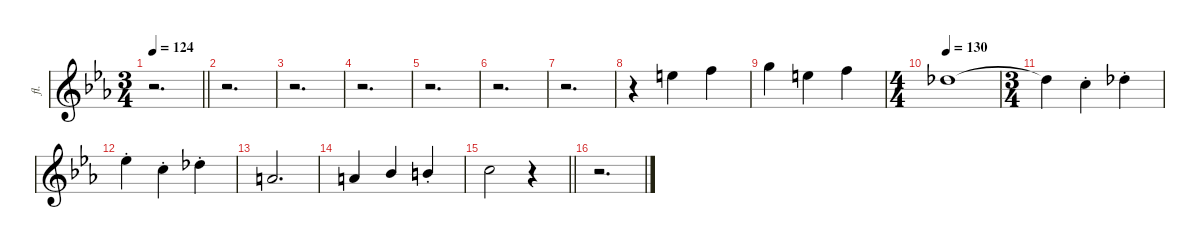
\defaultSystemsLayout 4
\hideDynamics
\bracketExtendMode nobrackets
\otherSystemsTrackNameOrientation horizontal
\track ("Flute" "fl.") {defaultSystemsLayout 8 instrument flute}
\staff {score}
\tuning (E4 B3 G3 D3 A2 E2)
\ts (3 4)
\tempo 124
\clef g2
\barLineRight lightlight
\ks eb
r.2{d dy f beam Down} |
r.2{d beam Down} |
r.2{d beam Down} |
r.2{d beam Down} |
r.2{d beam Down} |
r.2{d beam Down} |
r.2{d beam Down} |
r.4{beam Down} 12.1{acc forcenatural}.4{dy mp beam Down} 13.1{acc forcenatural}.4{beam Down} |
15.1{acc forcenatural}.4{beam Down} 12.1{acc forcenatural}.4{beam Down} 13.1{acc forcenatural}.4{beam Down} |
\ts (4 4)
\beaming (8 2 2 2 2)
\tempo 130
14.2{acc b}.1{beam Down} |
\ts (3 4)
\beaming (8 2 2 2)
14.2{t acc b}.4{dy f beam Down} 13.2{st acc forcenatural}.4{dy mp beam Down} 14.2{st acc b}.4{beam Down} |
16.2{st acc b}.4{beam Down} 13.2{st acc forcenatural}.4{beam Down} 14.2{st acc b}.4{beam Down} |
14.3{acc forcenatural}.2{d beam Up} |
14.3{acc forcenatural}.4{beam Up} 15.3{acc b}.4{beam Up} 16.3{st acc forcenatural}.4{beam Up} |
\barLineRight lightlight
17.3{acc forcenatural}.2{beam Down} r.4{beam Down} |
r.2{d beam Down}
